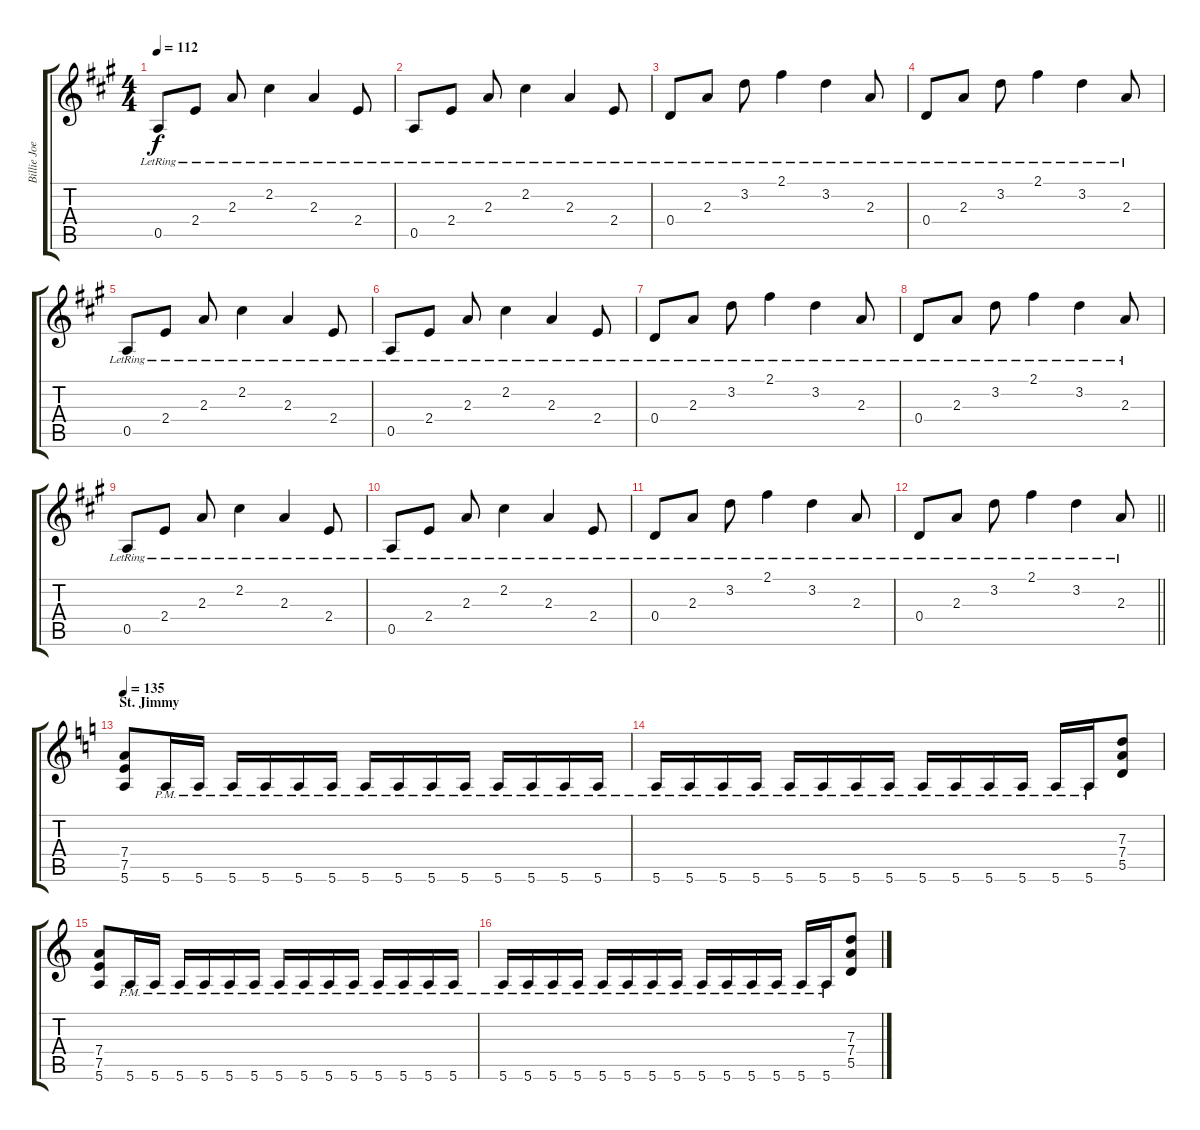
\track ("Billie Joe" "Billie Joe") {instrument distortionguitar}
\staff {score tabs}
\tuning (E4 B3 G3 D3 A2 E2) {hide}
\ts (4 4)
\tempo 112
\clef g2
\ks a
0.5{lr}.8{dy f} 2.4{lr}.8 2.3{lr}.8 2.2{lr}.4 2.3{lr}.4 2.4{lr}.8 |
0.5{lr}.8 2.4{lr}.8 2.3{lr}.8 2.2{lr}.4 2.3{lr}.4 2.4{lr}.8 |
0.4{lr}.8 2.3{lr}.8 3.2{lr}.8 2.1{lr}.4 3.2{lr}.4 2.3{lr}.8 |
0.4{lr}.8 2.3{lr}.8 3.2{lr}.8 2.1{lr}.4 3.2{lr}.4 2.3{lr}.8 |
0.5{lr}.8 2.4{lr}.8 2.3{lr}.8 2.2{lr}.4 2.3{lr}.4 2.4{lr}.8 |
0.5{lr}.8 2.4{lr}.8 2.3{lr}.8 2.2{lr}.4 2.3{lr}.4 2.4{lr}.8 |
0.4{lr}.8 2.3{lr}.8 3.2{lr}.8 2.1{lr}.4 3.2{lr}.4 2.3{lr}.8 |
0.4{lr}.8 2.3{lr}.8 3.2{lr}.8 2.1{lr}.4 3.2{lr}.4 2.3{lr}.8 |
0.5{lr}.8 2.4{lr}.8 2.3{lr}.8 2.2{lr}.4 2.3{lr}.4 2.4{lr}.8 |
0.5{lr}.8 2.4{lr}.8 2.3{lr}.8 2.2{lr}.4 2.3{lr}.4 2.4{lr}.8 |
0.4{lr}.8 2.3{lr}.8 3.2{lr}.8 2.1{lr}.4 3.2{lr}.4 2.3{lr}.8 |
\barLineRight lightlight
0.4{lr}.8 2.3{lr}.8 3.2{lr}.8 2.1{lr}.4 3.2{lr}.4 2.3{lr}.8 |
\section ("" "St. Jimmy")
\tempo 135
\ks c
(7.4 7.5 5.6).8{volume 16 instrument distortionguitar} 5.6{pm}.16{instrument electricguitarmuted} 5.6{pm}.16 5.6{pm}.16 5.6{pm}.16 5.6{pm}.16 5.6{pm}.16 5.6{pm}.16 5.6{pm}.16 5.6{pm}.16 5.6{pm}.16 5.6{pm}.16 5.6{pm}.16 5.6{pm}.16 5.6{pm}.16 |
5.6{pm}.16 5.6{pm}.16 5.6{pm}.16 5.6{pm}.16 5.6{pm}.16 5.6{pm}.16 5.6{pm}.16 5.6{pm}.16 5.6{pm}.16 5.6{pm}.16 5.6{pm}.16 5.6{pm}.16 5.6{pm}.16 5.6{pm}.16 (7.3 7.4 5.5).8{instrument distortionguitar} |
(7.4 7.5 5.6).8 5.6{pm}.16{instrument electricguitarmuted} 5.6{pm}.16 5.6{pm}.16 5.6{pm}.16 5.6{pm}.16 5.6{pm}.16 5.6{pm}.16 5.6{pm}.16 5.6{pm}.16 5.6{pm}.16 5.6{pm}.16 5.6{pm}.16 5.6{pm}.16 5.6{pm}.16 |
5.6{pm}.16 5.6{pm}.16 5.6{pm}.16 5.6{pm}.16 5.6{pm}.16 5.6{pm}.16 5.6{pm}.16 5.6{pm}.16 5.6{pm}.16 5.6{pm}.16 5.6{pm}.16 5.6{pm}.16 5.6{pm}.16 5.6{pm}.16 (7.3 7.4 5.5).8{instrument distortionguitar}
